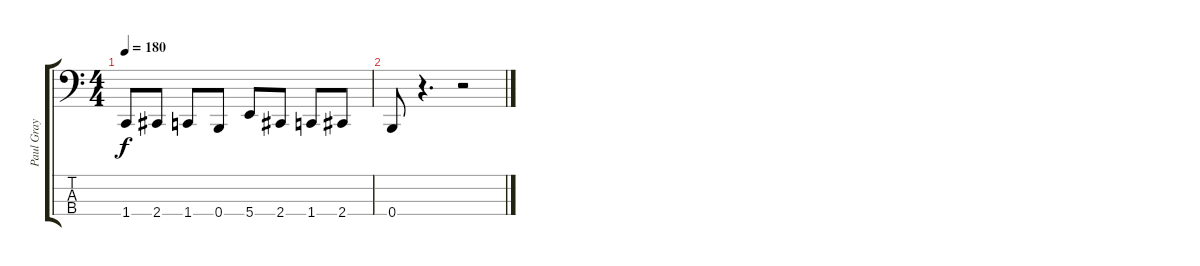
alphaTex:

\track ("Paul Gray" "Paul Gray") {instrument electricbasspick}
\staff {score tabs}
\tuning (E2 B1 Gb1 B0) {hide}
\ts (4 4)
\tempo 180
\clef f4
\ks c
1.4.8{dy f} 2.4.8 1.4.8 0.4.8 5.4.8 2.4.8 1.4.8 2.4.8 |
0.4.8 r.4{d} r.2
